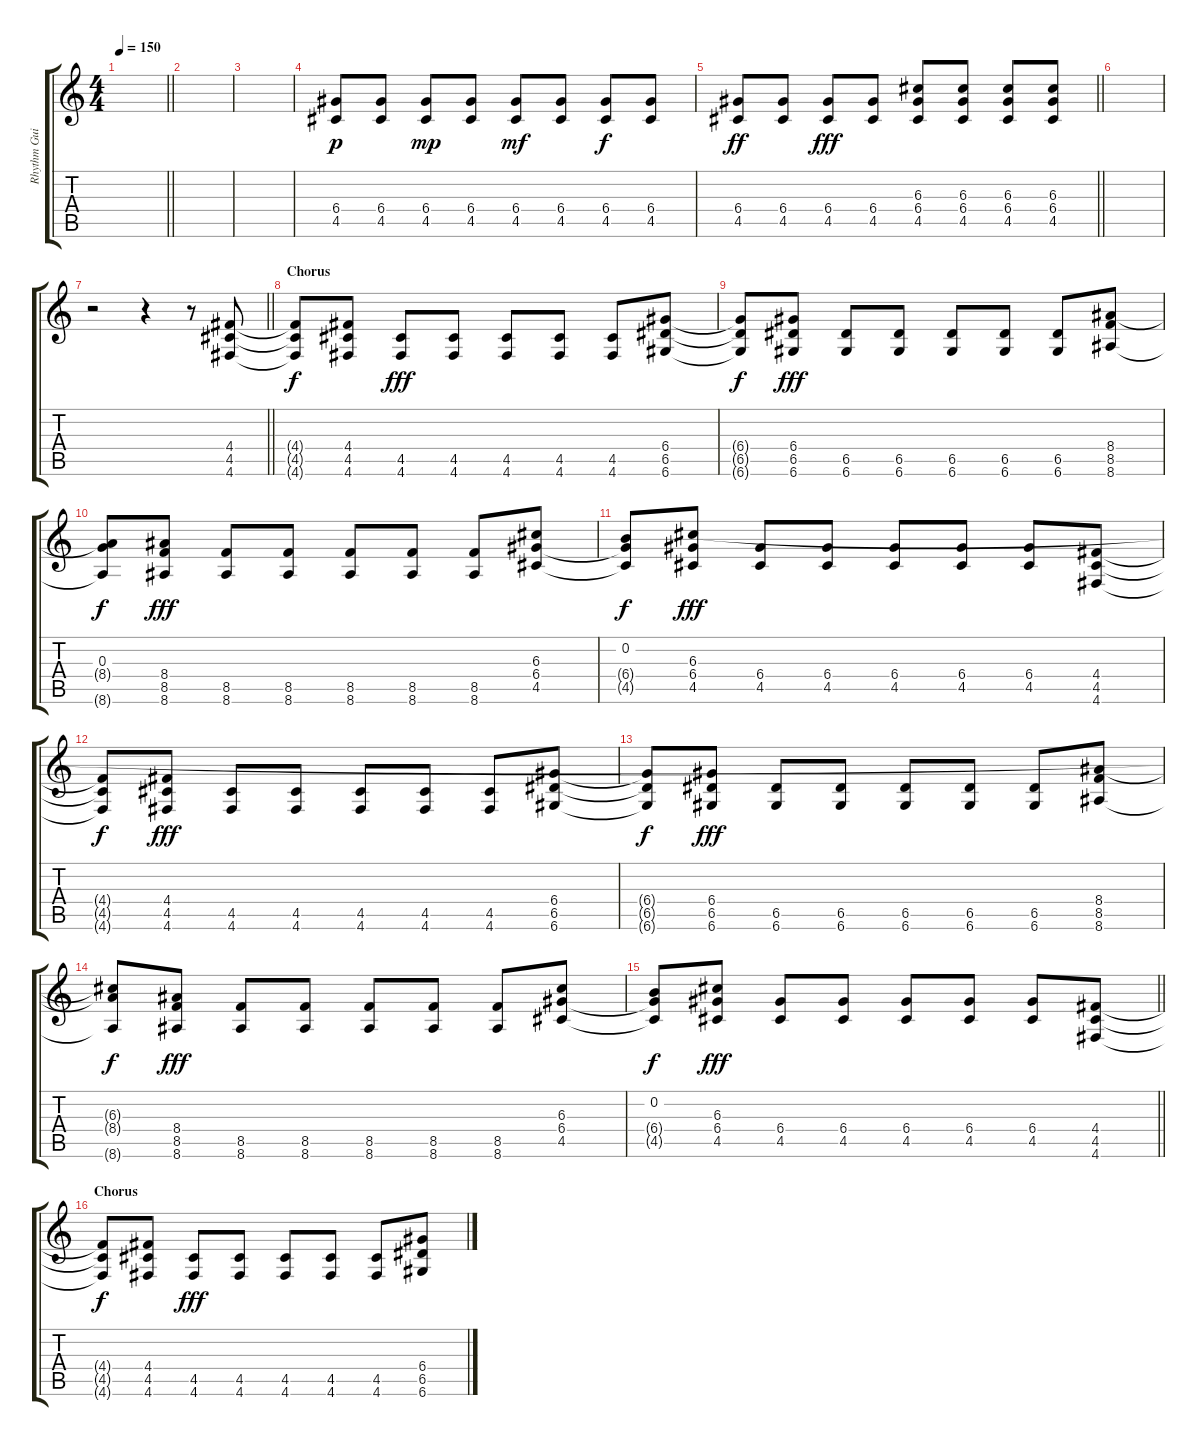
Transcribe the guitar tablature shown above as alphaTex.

\track ("Rhythm Guitar" "Rhythm Gui") {instrument distortionguitar}
\staff {score tabs}
\tuning (E4 B3 G3 D3 A2 D2) {hide}
\ts (4 4)
\tempo 150
\clef g2
\barLineRight lightlight
\ks c
|
|
|
(6.4 4.5).8{dy p} (6.4 4.5).8 (6.4 4.5).8{dy mp} (6.4 4.5).8 (6.4 4.5).8{dy mf} (6.4 4.5).8 (6.4 4.5).8{dy f} (6.4 4.5).8 |
\barLineRight lightlight
(6.4 4.5).8{dy ff} (6.4 4.5).8 (6.4 4.5).8{dy fff} (6.4 4.5).8 (6.3 6.4 4.5).8 (6.3 6.4 4.5).8 (6.3 6.4 4.5).8 (6.3 6.4 4.5).8 |
\section ("" "")
|
\barLineRight lightlight
r.2 r.4 r.8 (4.4 4.5 4.6).8 |
\section ("" "Chorus")
(4.4{t} 4.5{t} 4.6{t}).8{dy f} (4.4 4.5 4.6).8 (4.5 4.6).8{dy fff} (4.5 4.6).8 (4.5 4.6).8 (4.5 4.6).8 (4.5 4.6).8 (6.4 6.5 6.6).8 |
(6.4{t} 6.5{t} 6.6{t}).8{dy f} (6.4 6.5 6.6).8{dy fff} (6.5 6.6).8 (6.5 6.6).8 (6.5 6.6).8 (6.5 6.6).8 (6.5 6.6).8 (8.4 8.5 8.6).8 |
(0.3 8.4{t} 8.6{t}).8{dy f} (8.4 8.5 8.6).8{dy fff} (8.5 8.6).8 (8.5 8.6).8 (8.5 8.6).8 (8.5 8.6).8 (8.5 8.6).8 (6.3 6.4 4.5).8 |
(0.2 6.4{t} 4.5{t}).8{dy f} (6.3 6.4 4.5).8{dy fff} (6.4 4.5).8 (6.4 4.5).8 (6.4 4.5).8 (6.4 4.5).8 (6.4 4.5).8 (4.4 4.5 4.6).8 |
(4.4{t} 4.5{t} 4.6{t}).8{dy f} (4.4 4.5 4.6).8{dy fff} (4.5 4.6).8 (4.5 4.6).8 (4.5 4.6).8 (4.5 4.6).8 (4.5 4.6).8 (6.4 6.5 6.6).8 |
(6.4{t} 6.5{t} 6.6{t}).8{dy f} (6.4 6.5 6.6).8{dy fff} (6.5 6.6).8 (6.5 6.6).8 (6.5 6.6).8 (6.5 6.6).8 (6.5 6.6).8 (8.4 8.5 8.6).8 |
(6.3{t} 8.4{t} 8.6{t}).8{dy f} (8.4 8.5 8.6).8{dy fff} (8.5 8.6).8 (8.5 8.6).8 (8.5 8.6).8 (8.5 8.6).8 (8.5 8.6).8 (6.3 6.4 4.5).8 |
\barLineRight lightlight
(0.2 6.4{t} 4.5{t}).8{dy f} (6.3 6.4 4.5).8{dy fff} (6.4 4.5).8 (6.4 4.5).8 (6.4 4.5).8 (6.4 4.5).8 (6.4 4.5).8 (4.4 4.5 4.6).8 |
\section ("" "Chorus")
(4.4{t} 4.5{t} 4.6{t}).8{dy f} (4.4 4.5 4.6).8 (4.5 4.6).8{dy fff} (4.5 4.6).8 (4.5 4.6).8 (4.5 4.6).8 (4.5 4.6).8 (6.4 6.5 6.6).8
